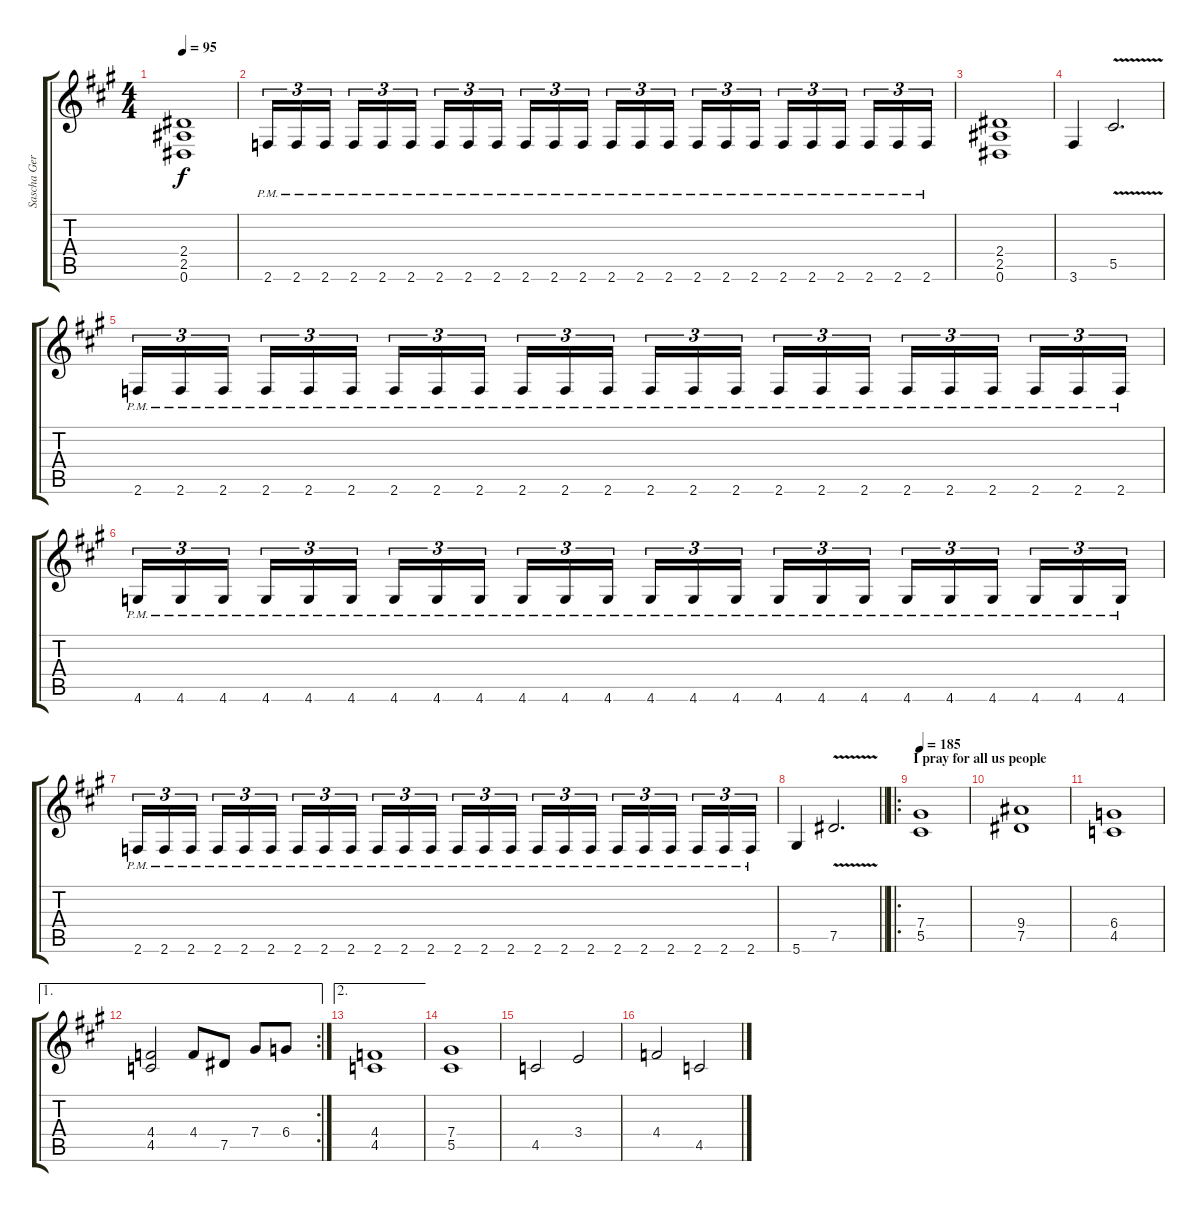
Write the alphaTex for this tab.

\track ("Sascha Gerstner" "Sascha Ger") {instrument distortionguitar}
\staff {score tabs}
\tuning (Eb4 Bb3 Gb3 Db3 Ab2 Eb2) {hide}
\ts (4 4)
\tempo 95
\clef g2
\ks f#minor
(2.4 2.5 0.6).1{dy f} |
2.6{pm}.16{tu (3 2)} 2.6{pm}.16{tu (3 2)} 2.6{pm}.16{tu (3 2) beam splitsecondary} 2.6{pm}.16{tu (3 2)} 2.6{pm}.16{tu (3 2)} 2.6{pm}.16{tu (3 2)} 2.6{pm}.16{tu (3 2)} 2.6{pm}.16{tu (3 2)} 2.6{pm}.16{tu (3 2) beam splitsecondary} 2.6{pm}.16{tu (3 2)} 2.6{pm}.16{tu (3 2)} 2.6{pm}.16{tu (3 2)} 2.6{pm}.16{tu (3 2)} 2.6{pm}.16{tu (3 2)} 2.6{pm}.16{tu (3 2) beam splitsecondary} 2.6{pm}.16{tu (3 2)} 2.6{pm}.16{tu (3 2)} 2.6{pm}.16{tu (3 2)} 2.6{pm}.16{tu (3 2)} 2.6{pm}.16{tu (3 2)} 2.6{pm}.16{tu (3 2) beam splitsecondary} 2.6{pm}.16{tu (3 2)} 2.6{pm}.16{tu (3 2)} 2.6{pm}.16{tu (3 2)} |
(2.4 2.5 0.6).1 |
3.6.4 5.5{v}.2{d} |
2.6{pm}.16{tu (3 2)} 2.6{pm}.16{tu (3 2)} 2.6{pm}.16{tu (3 2) beam splitsecondary} 2.6{pm}.16{tu (3 2)} 2.6{pm}.16{tu (3 2)} 2.6{pm}.16{tu (3 2)} 2.6{pm}.16{tu (3 2)} 2.6{pm}.16{tu (3 2)} 2.6{pm}.16{tu (3 2) beam splitsecondary} 2.6{pm}.16{tu (3 2)} 2.6{pm}.16{tu (3 2)} 2.6{pm}.16{tu (3 2)} 2.6{pm}.16{tu (3 2)} 2.6{pm}.16{tu (3 2)} 2.6{pm}.16{tu (3 2) beam splitsecondary} 2.6{pm}.16{tu (3 2)} 2.6{pm}.16{tu (3 2)} 2.6{pm}.16{tu (3 2)} 2.6{pm}.16{tu (3 2)} 2.6{pm}.16{tu (3 2)} 2.6{pm}.16{tu (3 2) beam splitsecondary} 2.6{pm}.16{tu (3 2)} 2.6{pm}.16{tu (3 2)} 2.6{pm}.16{tu (3 2)} |
4.6{pm}.16{tu (3 2)} 4.6{pm}.16{tu (3 2)} 4.6{pm}.16{tu (3 2) beam splitsecondary} 4.6{pm}.16{tu (3 2)} 4.6{pm}.16{tu (3 2)} 4.6{pm}.16{tu (3 2)} 4.6{pm}.16{tu (3 2)} 4.6{pm}.16{tu (3 2)} 4.6{pm}.16{tu (3 2) beam splitsecondary} 4.6{pm}.16{tu (3 2)} 4.6{pm}.16{tu (3 2)} 4.6{pm}.16{tu (3 2)} 4.6{pm}.16{tu (3 2)} 4.6{pm}.16{tu (3 2)} 4.6{pm}.16{tu (3 2) beam splitsecondary} 4.6{pm}.16{tu (3 2)} 4.6{pm}.16{tu (3 2)} 4.6{pm}.16{tu (3 2)} 4.6{pm}.16{tu (3 2)} 4.6{pm}.16{tu (3 2)} 4.6{pm}.16{tu (3 2) beam splitsecondary} 4.6{pm}.16{tu (3 2)} 4.6{pm}.16{tu (3 2)} 4.6{pm}.16{tu (3 2)} |
2.6{pm}.16{tu (3 2)} 2.6{pm}.16{tu (3 2)} 2.6{pm}.16{tu (3 2) beam splitsecondary} 2.6{pm}.16{tu (3 2)} 2.6{pm}.16{tu (3 2)} 2.6{pm}.16{tu (3 2)} 2.6{pm}.16{tu (3 2)} 2.6{pm}.16{tu (3 2)} 2.6{pm}.16{tu (3 2) beam splitsecondary} 2.6{pm}.16{tu (3 2)} 2.6{pm}.16{tu (3 2)} 2.6{pm}.16{tu (3 2)} 2.6{pm}.16{tu (3 2)} 2.6{pm}.16{tu (3 2)} 2.6{pm}.16{tu (3 2) beam splitsecondary} 2.6{pm}.16{tu (3 2)} 2.6{pm}.16{tu (3 2)} 2.6{pm}.16{tu (3 2)} 2.6{pm}.16{tu (3 2)} 2.6{pm}.16{tu (3 2)} 2.6{pm}.16{tu (3 2) beam splitsecondary} 2.6{pm}.16{tu (3 2)} 2.6{pm}.16{tu (3 2)} 2.6{pm}.16{tu (3 2)} |
\barLineRight lightlight
5.6.4 7.5{v}.2{d} |
\ro
\section ("" "I pray for all us people")
\tempo 198
\tempo 185
(7.4 5.5).1 |
(9.4 7.5).1 |
(6.4 4.5).1 |
\ae 1
\rc 2
(4.4 4.5).2 4.4.8 7.5.8 7.4.8 6.4.8 |
\ae 2
(4.4 4.5).1 |
(7.4 5.5).1 |
4.5.2 3.4.2 |
4.4.2 4.5.2
